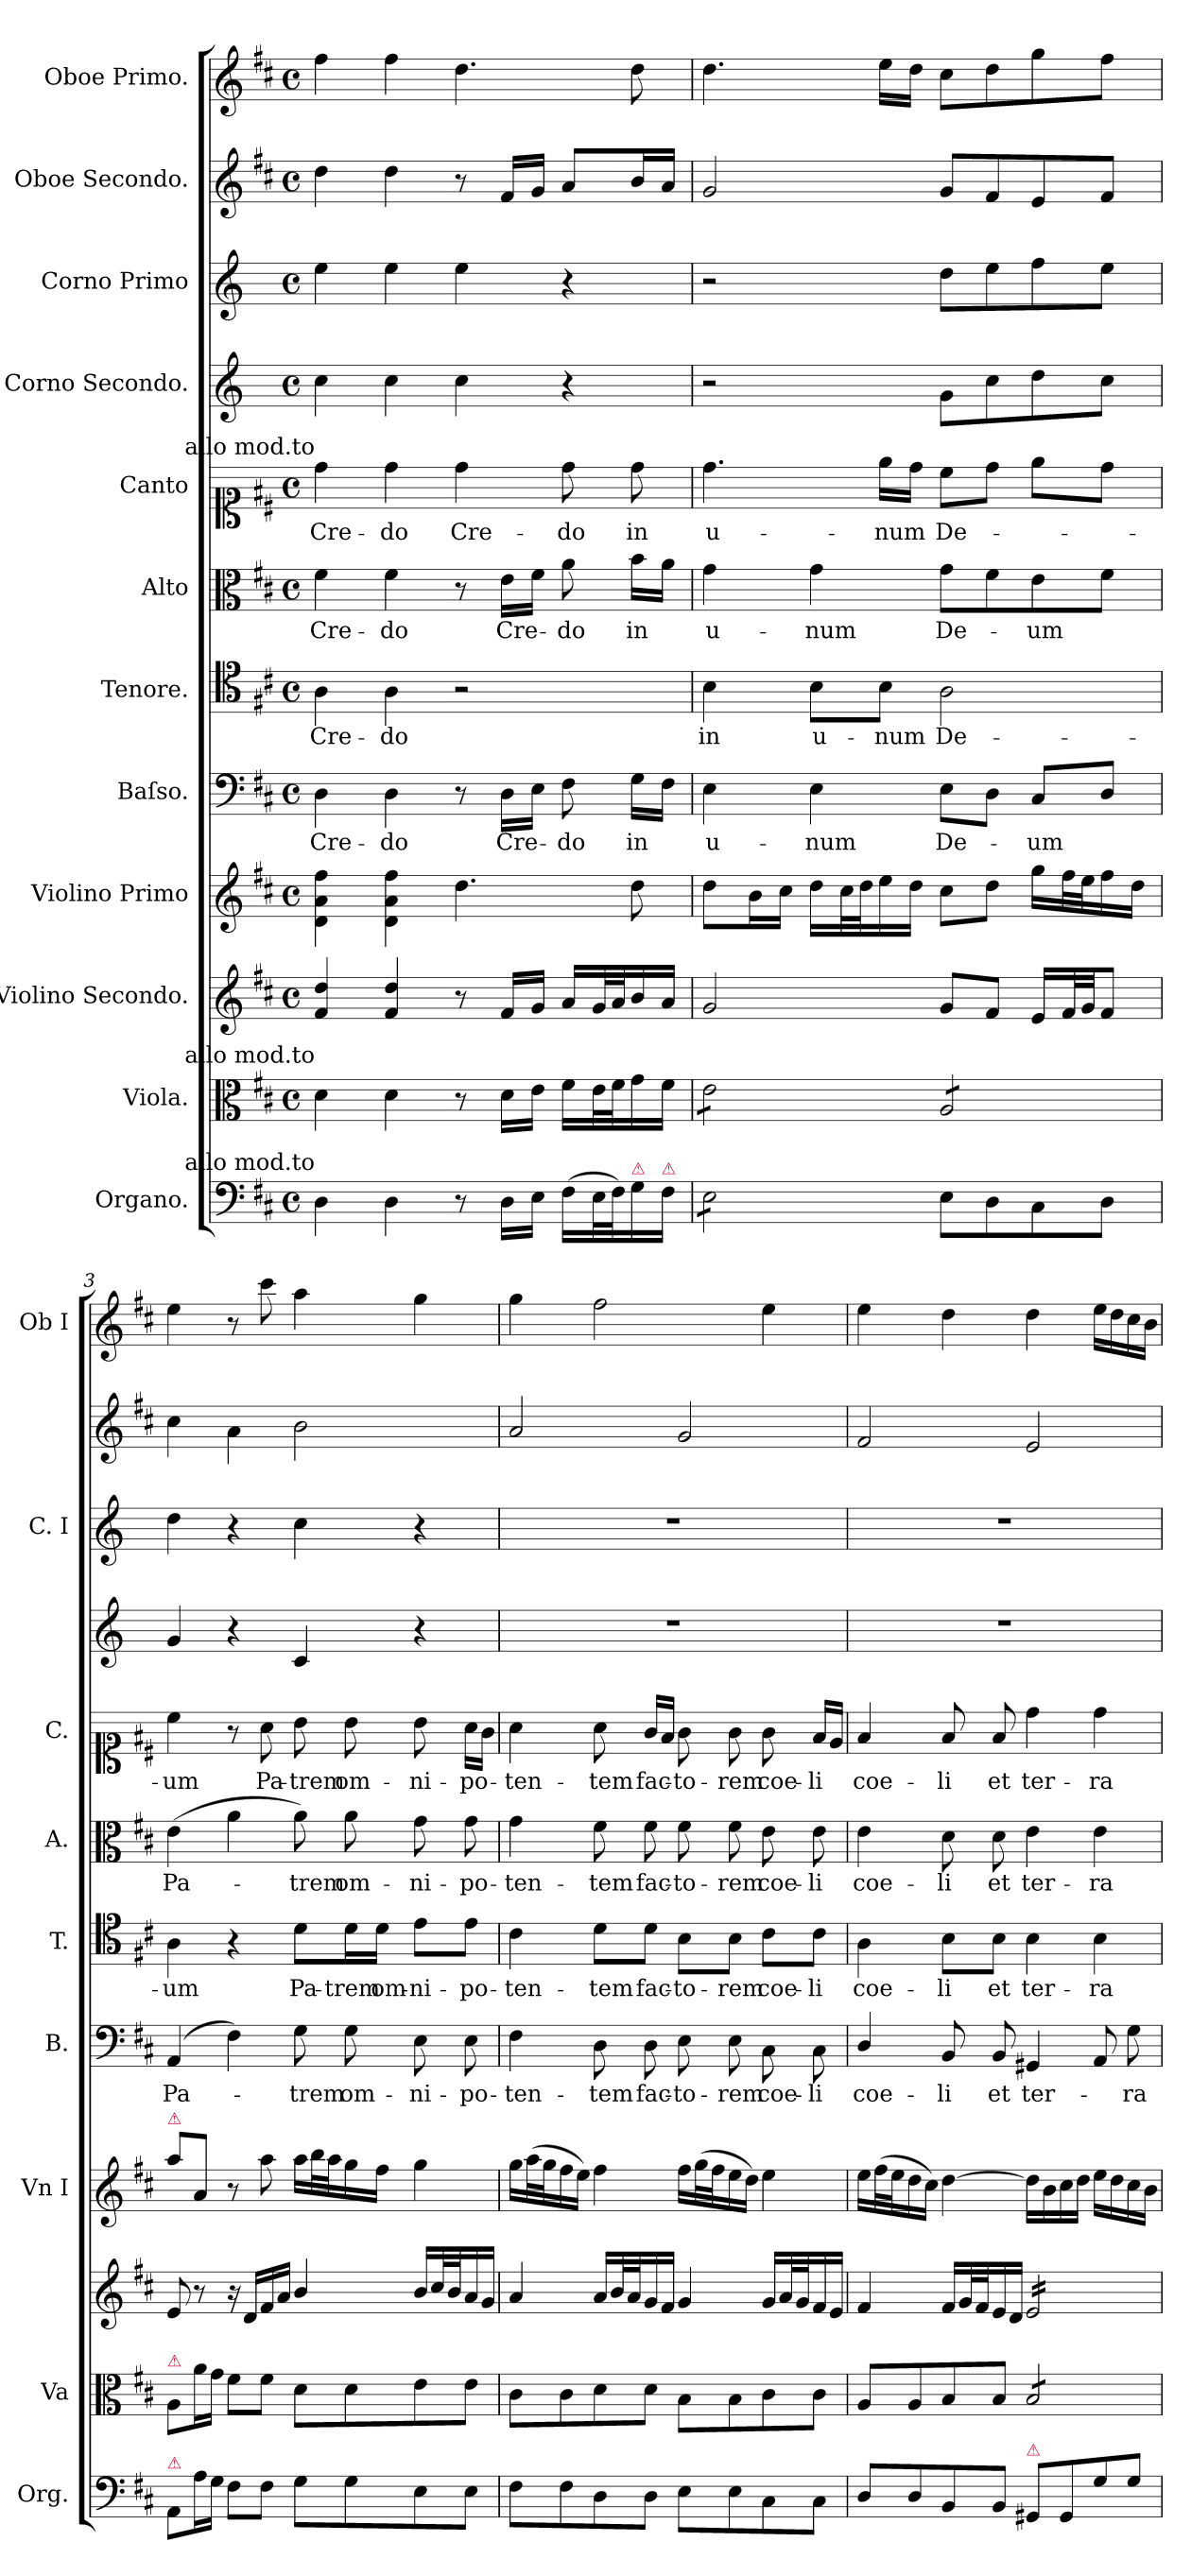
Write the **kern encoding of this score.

**kern	**kern	**kern	**kern	**kern	**text	**kern	**text	**kern	**text	**kern	**text	**kern	**kern	**kern	**kern
*part12	*part11	*part10	*part9	*part8	*part8	*part7	*part7	*part6	*part6	*part5	*part5	*part4	*part3	*part2	*part1
*staff12	*staff11	*staff10	*staff9	*staff8	*staff8	*staff7	*staff7	*staff6	*staff6	*staff5	*staff5	*staff4	*staff3	*staff2	*staff1
*I"Organo.	*I"Viola.	*I"Violino Secondo.	*I"Violino Primo	*I"Baſso.	*	*I"Tenore.	*	*I"Alto	*	*I"Canto	*	*I"Corno Secondo.	*I"Corno Primo	*I"Oboe Secondo.	*I"Oboe Primo.
*I'Org.	*I'Va	*	*I'Vn I	*I'B.	*	*I'T.	*	*I'A.	*	*I'C.	*	*	*I'C. I	*	*I'Ob I
*clefF4	*clefC3	*clefG2	*clefG2	*clefF4	*	*clefC4	*	*clefC3	*	*clefC1	*	*clefG2	*clefG2	*clefG2	*clefG2
*k[f#c#]	*k[f#c#]	*k[f#c#]	*k[f#c#]	*k[f#c#]	*	*k[f#c#]	*	*k[f#c#]	*	*k[f#c#]	*	*k[]	*k[]	*k[f#c#]	*k[f#c#]
*M4/4	*M4/4	*M4/4	*M4/4	*M4/4	*	*M4/4	*	*M4/4	*	*M4/4	*	*M4/4	*M4/4	*M4/4	*M4/4
*met(c)	*met(c)	*met(c)	*met(c)	*met(c)	*	*met(c)	*	*met(c)	*	*met(c)	*	*met(c)	*met(c)	*met(c)	*met(c)
=1	=1	=1	=1	=1	=1	=1	=1	=1	=1	=1	=1	=1	=1	=1	=1
!	!	!	!	!	!	!	!	!	!	!LO:TX:a:rj:t=allo mod.to	!	!	!	!	!
!	!LO:TX:a:rj:t=allo mod.to	!	!	!	!	!	!	!	!	!	!	!	!	!	!
!LO:TX:a:rj:t=allo mod.to	!	!	!	!	!	!	!	!	!	!	!	!	!	!	!
4D\	4d\	4f#/ 4dd/	4d\ 4a\ 4ff#\	4D\	Cre-	4A\	Cre-	4f#\	Cre-	4dd\	Cre-	4cc\	4ee\	4dd\	4ff#\
4D\	4d\	4f#/ 4dd/	4d\ 4a\ 4ff#\	4D\	-do	4A\	-do	4f#\	-do	4dd\	-do	4cc\	4ee\	4dd\	4ff#\
!	!	!	!	!	!	!	!	!	!	!	!LO:LY:i	!	!	!	!
8r	8r	8r	4.dd\	8r	.	2r	.	8r	.	4dd\	Cre-	4cc\	4ee\	8r	4.dd\
!	!	!	!	!	!LO:LY:i	!	!	!	!LO:LY:i	!	!	!	!	!	!
16D\LL	16d\LL	16f#/LL	.	16D\LL	Cre-	.	.	16e\LL	Cre-	.	.	.	.	16f#/LL	.
16E\JJ	16e\JJ	16g/JJ	.	16E\JJ	.	.	.	16f#\JJ	.	.	.	.	.	16g/JJ	.
!	!	!	!	!	!LO:LY:i	!	!	!	!LO:LY:i	!	!LO:LY:i	!	!	!	!
(16F#\LL	16f#\LL	16a/LL	.	8F#\	do	.	.	8a\	-do	8dd\	-do	4r	4r	8a/L	.
32E\L	32e\L	32g/L	.	.	.	.	.	.	.	.	.	.	.	.	.
32F#\J)	32f#\J	32a/J	.	.	.	.	.	.	.	.	.	.	.	.	.
!LO:TX:a:color=crimson:t=⚠	!	!	!	!	!	!	!	!	!	!	!	!	!	!	!
16G\	16g\	16b/	8dd\	16G\LL	in	.	.	16b\LL	in	8dd\	in	.	.	16b/L	8dd\
!LO:TX:a:color=crimson:t=⚠	!	!	!	!	!	!	!	!	!	!	!	!	!	!	!
16F#\JJ	16f#\JJ	16a/JJ	.	16F#\JJ	.	.	.	16a\JJ	.	.	.	.	.	16a/JJ	.
=2	=2	=2	=2	=2	=2	=2	=2	=2	=2	=2	=2	=2	=2	=2	=2
*tremolo	*	*	*	*	*	*	*	*	*	*	*	*	*	*	*
*	*tremolo	*	*	*	*	*	*	*	*	*	*	*	*	*	*
8E\L	8e\L	2g/	8dd\L	4E\	u-	4B\	in	4g\	u-	4.dd\	u-	2r	2r	2g/	4.dd\
8E\	8e\	.	16b\L	.	.	.	.	.	.	.	.	.	.	.	.
.	.	.	16cc#\JJ	.	.	.	.	.	.	.	.	.	.	.	.
8E\	8e\	.	16dd\LL	4E\	-num	8B\L	u-	4g\	-num	.	.	.	.	.	.
.	.	.	32cc#\L	.	.	.	.	.	.	.	.	.	.	.	.
.	.	.	32dd\J	.	.	.	.	.	.	.	.	.	.	.	.
8E\J	8e\J	.	16ee\	.	.	8B\J	-num	.	.	16ee\LL	-num	.	.	.	16ee\LL
*Xtremolo	*	*	*	*	*	*	*	*	*	*	*	*	*	*	*
.	.	.	16dd\JJ	.	.	.	.	.	.	16dd\JJ	.	.	.	.	16dd\JJ
8E\L	8A/L	8g/L	8cc#\L	8E\L	De-	2A\	De-	8g\L	De-	8cc#\L	De-	8g\L	8dd\L	8g/L	8cc#\L
8D\	8A/	8f#/J	8dd\J	8D\J	.	.	.	8f#\	.	8dd\J	.	8cc\	8ee\	8f#/	8dd\
8C#\	8A/	16e/LL	16gg\LL	8C#/L	-um	.	.	8e\	-um	8ee\L	.	8dd\	8ff\	8e/	8gg\
.	.	32f#/L	32ff#\L	.	.	.	.	.	.	.	.	.	.	.	.
.	.	32g/JJ	32ee\J	.	.	.	.	.	.	.	.	.	.	.	.
8D\J	8A/J	8f#/J	16ff#\	8D/J	.	.	.	8f#\J	.	8dd\J	.	8cc\J	8ee\J	8f#/J	8ff#\J
*	*Xtremolo	*	*	*	*	*	*	*	*	*	*	*	*	*	*
.	.	.	16dd\JJ	.	.	.	.	.	.	.	.	.	.	.	.
=3	=3	=3	=3	=3	=3	=3	=3	=3	=3	=3	=3	=3	=3	=3	=3
!	!	!	!LO:TX:a:color=crimson:t=⚠	!	!	!	!	!	!	!	!	!	!	!	!
!	!LO:TX:a:color=crimson:t=⚠	!	!	!	!	!	!	!	!	!	!	!	!	!	!
!LO:TX:a:color=crimson:t=⚠	!	!	!	!	!	!	!	!	!	!	!	!	!	!	!
8AA/L	8A/L	8e/	8aa\L	(4AA/	Pa-	4A\	-um	(4e\	Pa-	4cc#\	-um	4g/	4dd\	4cc#\	4ee\
16A\L	16a\L	8r	8a/J	.	.	.	.	.	.	.	.	.	.	.	.
16G\JJ	16g\JJ	.	.	.	.	.	.	.	.	.	.	.	.	.	.
8F#\L	8f#\L	16r	8r	4F#\)	.	4r	.	4a\	.	8r	.	4r	4r	4a\	8r
.	.	16d/LL	.	.	.	.	.	.	.	.	.	.	.	.	.
8F#\J	8f#\J	16f#/	8aa\	.	.	.	.	.	.	8a\	Pa-	.	.	.	8ccc#\
.	.	16a/JJ	.	.	.	.	.	.	.	.	.	.	.	.	.
8G\L	8d\L	4b/	16aa\LL	8G\	-trem	8d\L	Pa-	8a\)	-trem	8b\	-trem	4c/	4cc\	2b\	4aa\
.	.	.	32bb\L	.	.	.	.	.	.	.	.	.	.	.	.
.	.	.	32aa\J	.	.	.	.	.	.	.	.	.	.	.	.
8G\	8d\	.	16gg\	8G\	om-	16d\L	-trem	8a\	om-	8b\	om-	.	.	.	.
.	.	.	16ff#\JJ	.	.	16d\JJ	om-	.	.	.	.	.	.	.	.
8E\	8e\	16b/LL	4gg\	8E\	-ni-	8e\L	-ni-	8g\	-ni-	8b\	-ni-	4r	4r	.	4gg\
.	.	32cc#/L	.	.	.	.	.	.	.	.	.	.	.	.	.
.	.	32b/J	.	.	.	.	.	.	.	.	.	.	.	.	.
8E\J	8e\J	16a/	.	8E\	-po-	8e\J	-po-	8g\	-po-	16a\LL	-po-	.	.	.	.
.	.	16g/JJ	.	.	.	.	.	.	.	16g\JJ	.	.	.	.	.
=4	=4	=4	=4	=4	=4	=4	=4	=4	=4	=4	=4	=4	=4	=4	=4
8F#\L	8c#\L	4a/	16gg\LL	4F#\	-ten-	4c#\	-ten-	4g\	-ten-	4a\	-ten-	1r	1r	2a/	4gg\
.	.	.	(32aa\L	.	.	.	.	.	.	.	.	.	.	.	.
.	.	.	32gg\J	.	.	.	.	.	.	.	.	.	.	.	.
8F#\	8c#\	.	16ff#\	.	.	.	.	.	.	.	.	.	.	.	.
.	.	.	16ee\JJ)	.	.	.	.	.	.	.	.	.	.	.	.
8D\	8d\	16a/LL	4ff#\	8D\	-tem	8d\L	-tem	8f#\	-tem	8a\	-tem	.	.	.	2ff#\
.	.	32b/L	.	.	.	.	.	.	.	.	.	.	.	.	.
.	.	32a/J	.	.	.	.	.	.	.	.	.	.	.	.	.
8D\J	8d\J	16g/	.	8D\	fac-	8d\J	fac-	8f#\	fac-	16g/LL	fac-	.	.	.	.
.	.	16f#/JJ	.	.	.	.	.	.	.	16f#/JJ	.	.	.	.	.
8E\L	8B\L	4g/	16ff#\LL	8E\	-to-	8B\L	-to-	8f#\	-to-	8g\	-to-	.	.	2g/	.
.	.	.	(32gg\L	.	.	.	.	.	.	.	.	.	.	.	.
.	.	.	32ff#\J	.	.	.	.	.	.	.	.	.	.	.	.
8E\	8B\	.	16ee\	8E\	-rem	8B\J	-rem	8f#\	-rem	8g\	-rem	.	.	.	.
.	.	.	16dd\JJ)	.	.	.	.	.	.	.	.	.	.	.	.
8C#\	8c#\	16g/LL	4ee\	8C#\	coe-	8c#\L	coe-	8e\	coe-	8g\	coe-	.	.	.	4ee\
.	.	32a/L	.	.	.	.	.	.	.	.	.	.	.	.	.
.	.	32g/J	.	.	.	.	.	.	.	.	.	.	.	.	.
8C#\J	8c#\J	16f#/	.	8C#\	-li	8c#\J	-li	8e\	-li	16f#/LL	li	.	.	.	.
.	.	16e/JJ	.	.	.	.	.	.	.	16e/JJ	.	.	.	.	.
=5	=5	=5	=5	=5	=5	=5	=5	=5	=5	=5	=5	=5	=5	=5	=5
!	!	!	!	!	!	!	!LO:LY:i	!	!LO:LY:i	!	!LO:LY:i	!	!	!	!
8D/L	8A/L	4f#/	16ee\LL	4D/	coe-	4A\	coe-	4e\	coe-	4f#/	coe-	1r	1r	2f#/	4ee\
.	.	.	(32ff#\L	.	.	.	.	.	.	.	.	.	.	.	.
.	.	.	32ee\J	.	.	.	.	.	.	.	.	.	.	.	.
8D/	8A/	.	16dd\	.	.	.	.	.	.	.	.	.	.	.	.
.	.	.	16cc#\JJ)	.	.	.	.	.	.	.	.	.	.	.	.
!	!	!	!	!	!	!	!LO:LY:i	!	!LO:LY:i	!	!LO:LY:i	!	!	!	!
8BB/	8B/	16f#/LL	[4dd\	8BB/	-li	8B\L	-li	8d\	-li	8f#/	-li	.	.	.	4dd\
.	.	32g/L	.	.	.	.	.	.	.	.	.	.	.	.	.
.	.	32f#/J	.	.	.	.	.	.	.	.	.	.	.	.	.
8BB/J	8B/J	16e/	.	8BB/	et	8B\J	et	8d\	et	8f#/	et	.	.	.	.
.	.	16d/JJ	.	.	.	.	.	.	.	.	.	.	.	.	.
!LO:TX:a:color=crimson:t=⚠	!	!	!	!	!	!	!	!	!	!	!	!	!	!	!
*	*tremolo	*	*	*	*	*	*	*	*	*	*	*	*	*	*
*	*	*tremolo	*	*	*	*	*	*	*	*	*	*	*	*	*
8GG#X/L	8B/L	16e/LL	16dd\LL]	4GG#X/	ter-	4B\	ter-	4e\	ter-	4dd\	ter-	.	.	2e/	4dd\
.	.	16e/	16b\	.	.	.	.	.	.	.	.	.	.	.	.
8GG#/	8B/	16e/	16cc#\	.	.	.	.	.	.	.	.	.	.	.	.
.	.	16e/	16dd\JJ	.	.	.	.	.	.	.	.	.	.	.	.
8G\	8B/	16e/	16ee\LL	8AA/	.	4B\	-ra	4e\	-ra	4dd\	-ra	.	.	.	16ee\LL
.	.	16e/	16dd\	.	.	.	.	.	.	.	.	.	.	.	16dd\
8G\J	8B/J	16e/	16cc#\	8G\	-ra	.	.	.	.	.	.	.	.	.	16cc#\
*	*Xtremolo	*	*	*	*	*	*	*	*	*	*	*	*	*	*
.	.	16e/JJ	16b\JJ	.	.	.	.	.	.	.	.	.	.	.	16b\JJ
*	*	*Xtremolo	*	*	*	*	*	*	*	*	*	*	*	*	*
=	=	=	=	=	=	=	=	=	=	=	=	=	=	=	=
*-	*-	*-	*-	*-	*-	*-	*-	*-	*-	*-	*-	*-	*-	*-	*-
